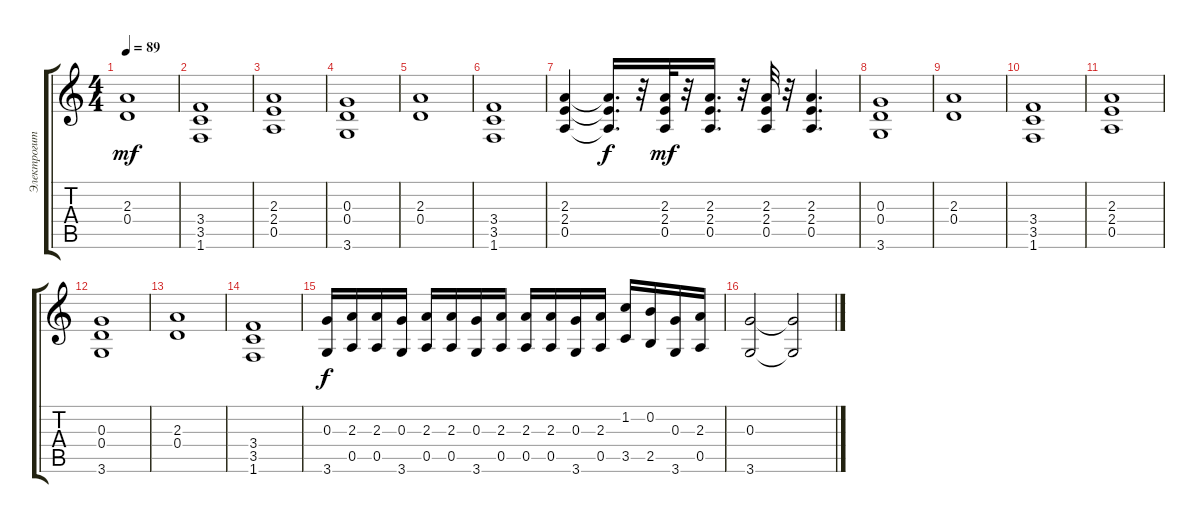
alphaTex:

\track ("Электрогитара " "Электрогит") {instrument distortionguitar}
\staff {score tabs}
\tuning (E4 B3 G3 D3 A2 E2) {hide}
\ts (4 4)
\tempo 89
\clef g2
\ks c
(2.3 0.4).1{dy mf volume 13 instrument distortionguitar} |
(3.4 3.5 1.6).1 |
(2.3 2.4 0.5).1 |
(0.3 0.4 3.6).1 |
(2.3 0.4).1 |
(3.4 3.5 1.6).1 |
(2.3 2.4 0.5).4 (2.3{t} 2.4{t} 0.5{t}).16{d dy f} r.32 (2.3 2.4 0.5).32{dy mf} r.32 (2.3 2.4 0.5).16{d} r.32 (2.3 2.4 0.5).32 r.32 (2.3 2.4 0.5).4{d} |
(0.3 0.4 3.6).1 |
(2.3 0.4).1 |
(3.4 3.5 1.6).1 |
(2.3 2.4 0.5).1 |
(0.3 0.4 3.6).1 |
(2.3 0.4).1 |
(3.4 3.5 1.6).1 |
(0.3 3.6).16{dy f} (2.3 0.5).16 (2.3 0.5).16 (0.3 3.6).16 (2.3 0.5).16 (2.3 0.5).16 (0.3 3.6).16 (2.3 0.5).16 (2.3 0.5).16 (2.3 0.5).16 (0.3 3.6).16 (2.3 0.5).16 (1.2 3.5).16 (0.2 2.5).16 (0.3 3.6).16 (2.3 0.5).16 |
(0.3 3.6).2 (0.3{t} 3.6{t}).2
